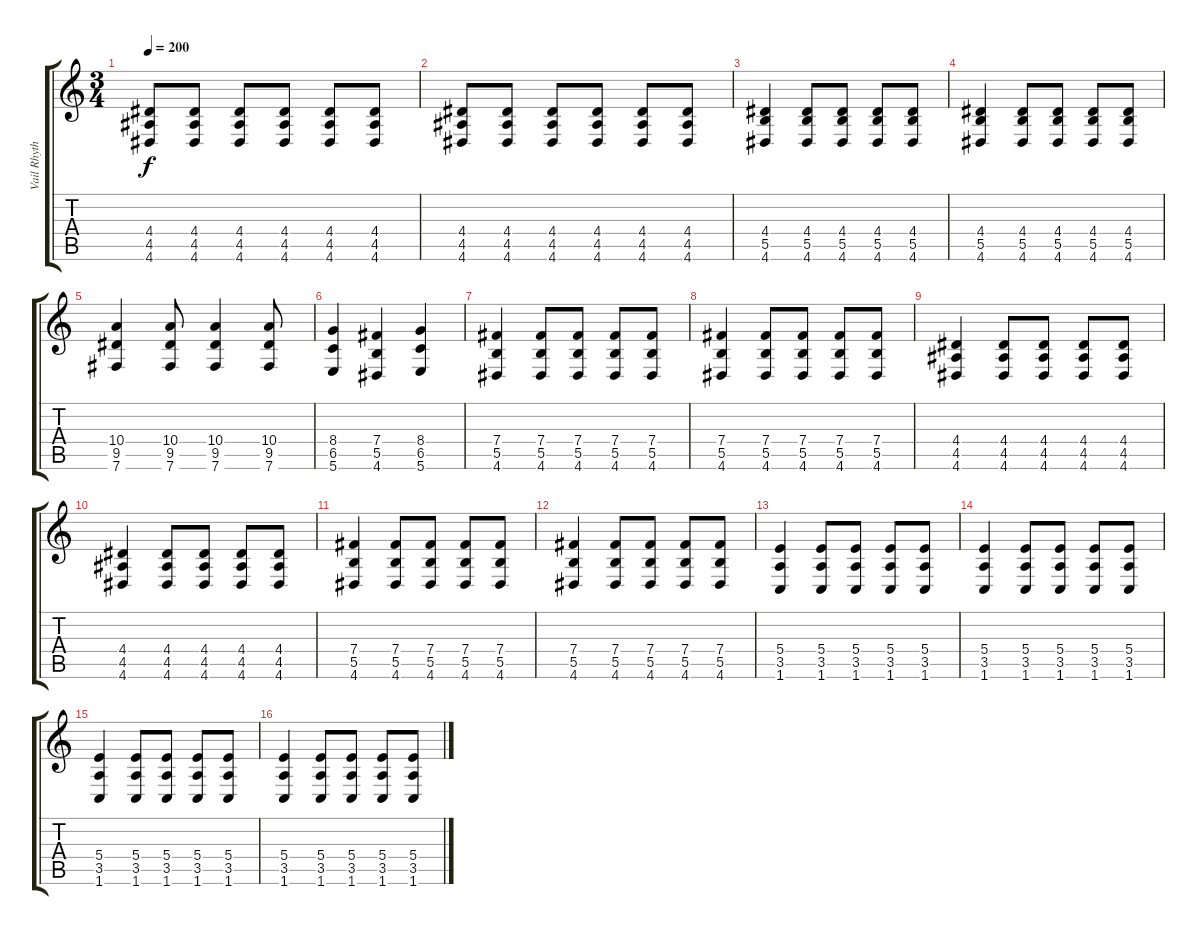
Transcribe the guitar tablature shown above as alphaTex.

\track ("Vail Rhythm" "Vail Rhyth") {instrument overdrivenguitar}
\staff {score tabs}
\tuning (Db4 Ab3 E3 B2 Gb2 B1) {hide}
\ts (3 4)
\tempo 200
\clef g2
\ks c
(4.4 4.5 4.6).8{dy f} (4.4 4.5 4.6).8 (4.4 4.5 4.6).8 (4.4 4.5 4.6).8 (4.4 4.5 4.6).8 (4.4 4.5 4.6).8 |
(4.4 4.5 4.6).8 (4.4 4.5 4.6).8 (4.4 4.5 4.6).8 (4.4 4.5 4.6).8 (4.4 4.5 4.6).8 (4.4 4.5 4.6).8 |
(4.4 5.5 4.6).4 (4.4 5.5 4.6).8 (4.4 5.5 4.6).8 (4.4 5.5 4.6).8 (4.4 5.5 4.6).8 |
(4.4 5.5 4.6).4 (4.4 5.5 4.6).8 (4.4 5.5 4.6).8 (4.4 5.5 4.6).8 (4.4 5.5 4.6).8 |
(10.4 9.5 7.6).4 (10.4 9.5 7.6).8 (10.4 9.5 7.6).4 (10.4 9.5 7.6).8 |
(8.4 6.5 5.6).4 (7.4 5.5 4.6).4 (8.4 6.5 5.6).4 |
(7.4 5.5 4.6).4 (7.4 5.5 4.6).8 (7.4 5.5 4.6).8 (7.4 5.5 4.6).8 (7.4 5.5 4.6).8 |
(7.4 5.5 4.6).4 (7.4 5.5 4.6).8 (7.4 5.5 4.6).8 (7.4 5.5 4.6).8 (7.4 5.5 4.6).8 |
(4.4 4.5 4.6).4 (4.4 4.5 4.6).8 (4.4 4.5 4.6).8 (4.4 4.5 4.6).8 (4.4 4.5 4.6).8 |
(4.4 4.5 4.6).4 (4.4 4.5 4.6).8 (4.4 4.5 4.6).8 (4.4 4.5 4.6).8 (4.4 4.5 4.6).8 |
(7.4 5.5 4.6).4 (7.4 5.5 4.6).8 (7.4 5.5 4.6).8 (7.4 5.5 4.6).8 (7.4 5.5 4.6).8 |
(7.4 5.5 4.6).4 (7.4 5.5 4.6).8 (7.4 5.5 4.6).8 (7.4 5.5 4.6).8 (7.4 5.5 4.6).8 |
(5.4 3.5 1.6).4 (5.4 3.5 1.6).8 (5.4 3.5 1.6).8 (5.4 3.5 1.6).8 (5.4 3.5 1.6).8 |
(5.4 3.5 1.6).4 (5.4 3.5 1.6).8 (5.4 3.5 1.6).8 (5.4 3.5 1.6).8 (5.4 3.5 1.6).8 |
(5.4 3.5 1.6).4 (5.4 3.5 1.6).8 (5.4 3.5 1.6).8 (5.4 3.5 1.6).8 (5.4 3.5 1.6).8 |
(5.4 3.5 1.6).4 (5.4 3.5 1.6).8 (5.4 3.5 1.6).8 (5.4 3.5 1.6).8 (5.4 3.5 1.6).8
